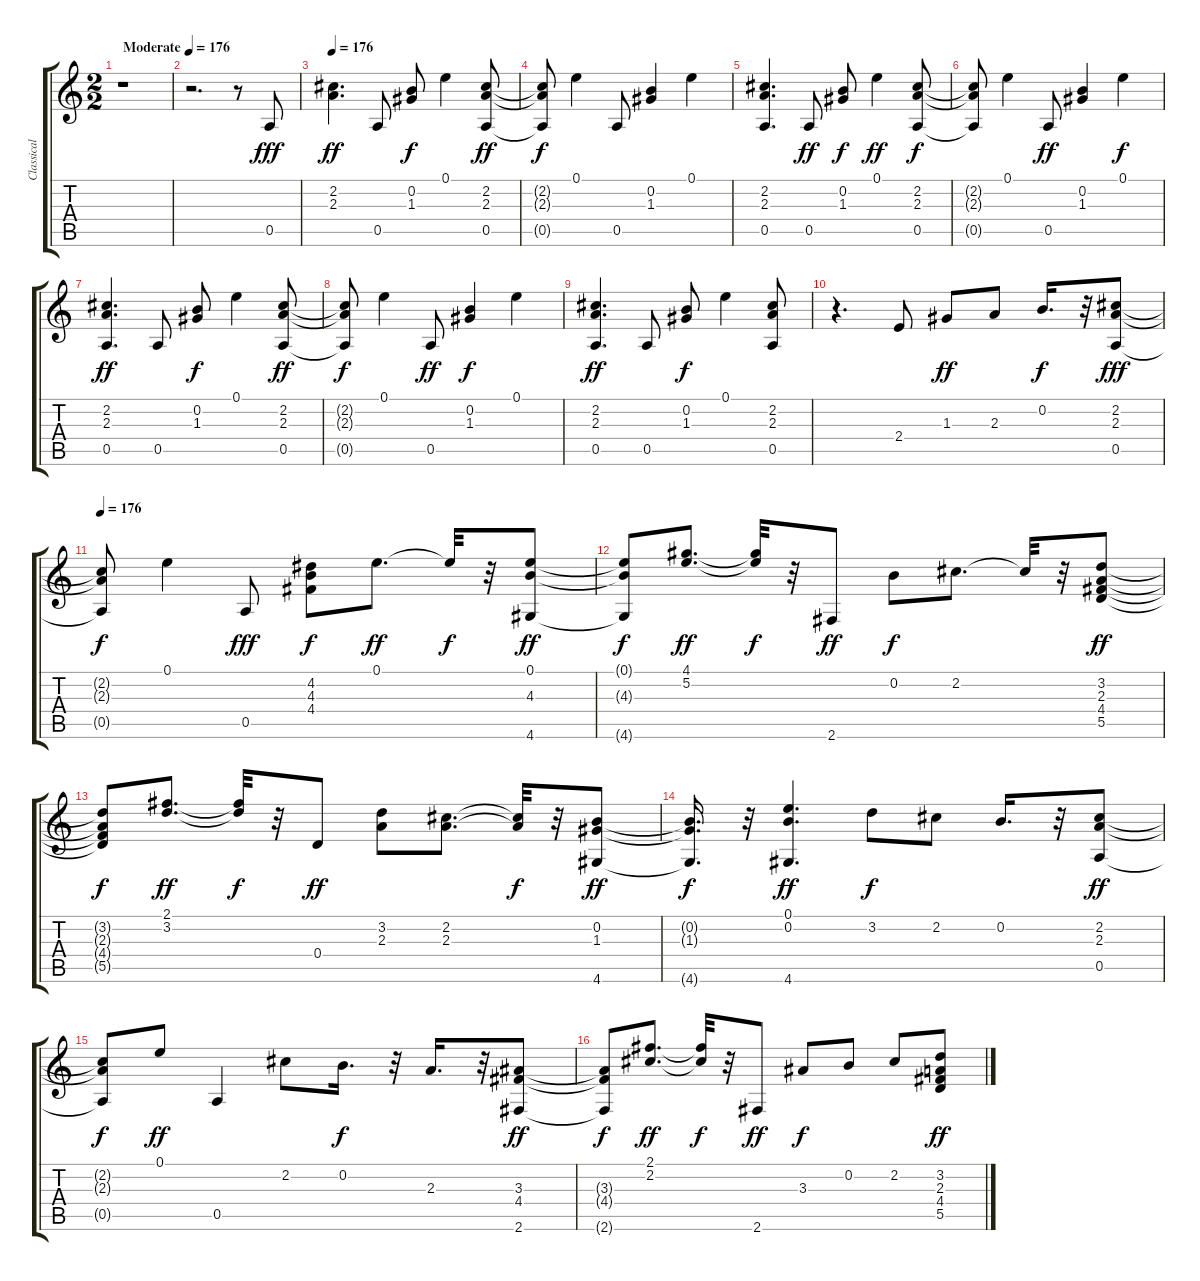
\track ("Classical Guitar" "Classical ") {instrument acousticguitarnylon}
\staff {score tabs}
\tuning (E4 B3 G3 D3 A2 E2) {hide}
\ts (2 2)
\tempo (176 "Moderate")
\clef g2
\ks c
r.1{dy fff instrument acousticguitarnylon} |
r.2{d} r.8 0.5.8 |
\tempo 176
(2.2 2.3).4{d dy ff} 0.5.8 (0.2 1.3).8{dy f} 0.1.4 (2.2 2.3 0.5).8{dy ff} |
(2.2{t} 2.3{t} 0.5{t}).8{dy f} 0.1.4 0.5.8 (0.2 1.3).4 0.1.4 |
(2.2 2.3 0.5).4{d} 0.5.8{dy ff} (0.2 1.3).8{dy f} 0.1.4{dy ff} (2.2 2.3 0.5).8{dy f} |
(2.2{t} 2.3{t} 0.5{t}).8 0.1.4 0.5.8{dy ff} (0.2 1.3).4 0.1.4{dy f} |
(2.2 2.3 0.5).4{d dy ff} 0.5.8 (0.2 1.3).8{dy f} 0.1.4 (2.2 2.3 0.5).8{dy ff} |
(2.2{t} 2.3{t} 0.5{t}).8{dy f} 0.1.4 0.5.8{dy ff} (0.2 1.3).4{dy f} 0.1.4 |
(2.2 2.3 0.5).4{d dy ff} 0.5.8 (0.2 1.3).8{dy f} 0.1.4 (2.2 2.3 0.5).8 |
r.4{d} 2.4.8 1.3.8{dy ff} 2.3.8 0.2.16{d dy f} r.32 (2.2 2.3 0.5).8{dy fff} |
\tempo 176
(2.2{t} 2.3{t} 0.5{t}).8{dy f} 0.1.4 0.5.8{dy fff} (4.2 4.3 4.4).8{dy f} 0.1.8{d dy ff} 0.1{t}.32{dy f} r.32 (0.1 4.3 4.6).8{dy ff} |
(0.1{t} 4.3{t} 4.6{t}).8{dy f} (4.1 5.2).8{d dy ff} (4.1{t} 5.2{t}).32{dy f} r.32 2.6.8{dy ff} 0.2.8{dy f} 2.2.8{d} 2.2{t}.32 r.32 (3.2 2.3 4.4 5.5).8{dy ff} |
(3.2{t} 2.3{t} 4.4{t} 5.5{t}).8{dy f} (2.1 3.2).8{d dy ff} (2.1{t} 3.2{t}).32{dy f} r.32 0.4.8{dy ff} (3.2 2.3).8 (2.2 2.3).8{d} (2.2{t} 2.3{t}).32{dy f} r.32 (0.2 1.3 4.6).8{dy ff} |
(0.2{t} 1.3{t} 4.6{t}).16{d dy f} r.32 (0.1 0.2 4.6).4{d dy ff} 3.2.8{dy f} 2.2.8 0.2.16{d} r.32 (2.2 2.3 0.5).8{dy ff} |
(2.2{t} 2.3{t} 0.5{t}).8{dy f} 0.1.8{dy ff} 0.5.4 2.2.8 0.2.16{d dy f} r.32 2.3.16{d} r.32 (3.3 4.4 2.6).8{dy ff} |
(3.3{t} 4.4{t} 2.6{t}).8{dy f} (2.1 2.2).8{d dy ff} (2.1{t} 2.2{t}).32{dy f} r.32 2.6.8{dy ff} 3.3.8{dy f} 0.2.8 2.2.8 (3.2 2.3 4.4 5.5).8{dy ff}
